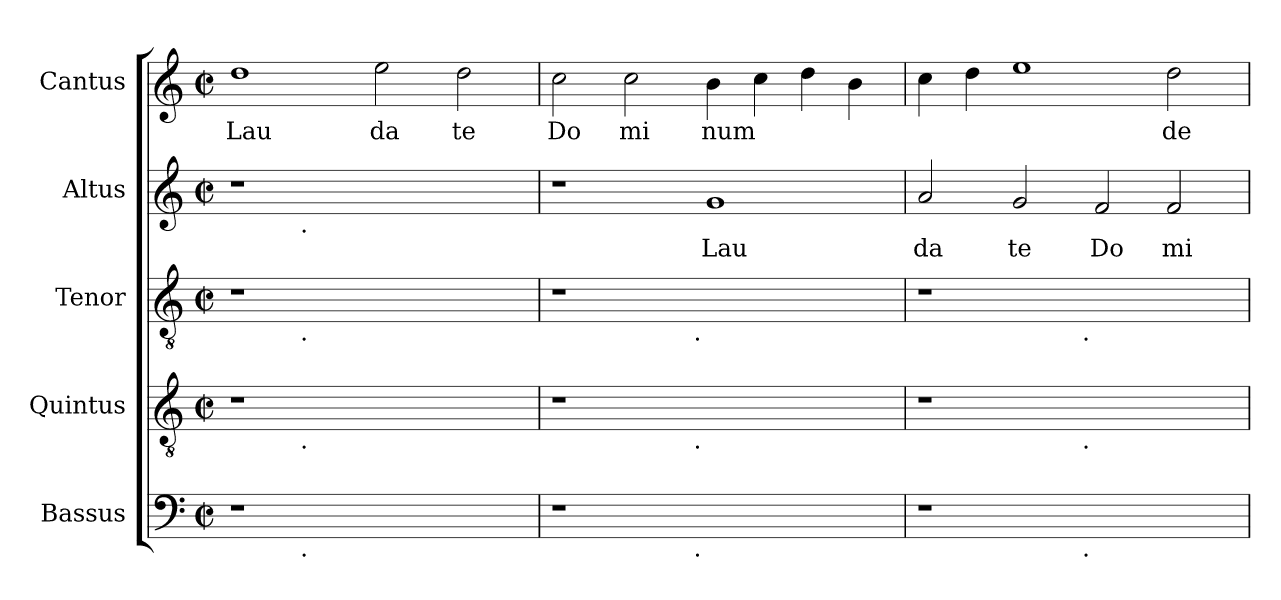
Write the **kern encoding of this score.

**kern	**kern	**kern	**kern	**text	**kern	**text
*part5	*part4	*part3	*part2	*part2	*part1	*part1
*staff5	*staff4	*staff3	*staff2	*staff2	*staff1	*staff1
*I"Bassus	*I"Quintus	*I"Tenor	*I"Altus	*	*I"Cantus	*
!!LO:PB:g=z
*stria5	*stria5	*stria5	*stria5	*	*stria5	*
*clefF4	*clefGv2	*clefGv2	*clefG2	*	*clefG2	*
*k[]	*k[]	*k[]	*k[]	*	*k[]	*
*C:	*C:	*C:	*C:	*	*C:	*
*M2/2	*M2/2	*M2/2	*M2/2	*	*M2/2	*
*met(c|)	*met(c|)	*met(c|)	*met(c|)	*	*met(c|)	*
=1	=1	=1	=1	=1	=1	=1
!	!	!	!	!	!	!LO:LY:b:cj
*^	*^	*^	*^	*	*	*
1r	4...ryy	1r	4...ryy	1r	4...ryy	1r	4...ryy	.	1dd	Lau
!	!	!	!	!	!	!	!LO:TX:b:t=.	!	!	!
!	!	!	!	!	!LO:TX:b:t=.	!	!	!	!	!
!	!	!	!LO:TX:b:t=.	!	!	!	!	!	!	!
!	!LO:TX:b:t=.	!	!	!	!	!	!	!	!	!
.	1ryy	.	1ryy	.	1ryy	.	1ryy	.	.	.
!	!	!	!	!	!	!	!	!	!	!LO:LY:b:cj
1ryy	.	1ryy	.	1ryy	.	1ryy	.	.	2ee\	da
.	2ryy	.	2ryy	.	2ryy	.	2ryy	.	.	.
!	!	!	!	!	!	!	!	!	!	!LO:LY:b:cj
.	.	.	.	.	.	.	.	.	2dd\	te
.	32ryy	.	32ryy	.	32ryy	.	32ryy	.	.	.
=2	=2	=2	=2	=2	=2	=2	=2	=2	=2	=2
!	!	!	!	!	!	!	!	!	!	!LO:LY:b:cj
*	*	*	*	*	*	*v	*v	*	*	*
1r	2ryy	1r	2ryy	1r	2ryy	1r	.	2cc\	Do
!	!	!	!	!	!	!	!	!	!LO:LY:b:cj
.	4...ryy	.	4...ryy	.	4...ryy	.	.	2cc\	mi
!	!	!	!	!	!LO:TX:b:t=.	!	!	!	!
!	!	!	!LO:TX:b:t=.	!	!	!	!	!	!
!	!LO:TX:b:t=.	!	!	!	!	!	!	!	!
.	1ryy	.	1ryy	.	1ryy	.	.	.	.
!	!	!	!	!	!	!	!LO:LY:b:cj	!	!LO:LY:b:cj
1ryy	.	1ryy	.	1ryy	.	1g	Lau	4b\	num
!	!	!	!	!	!	!	!	!	!LO:LY:b:cj
.	.	.	.	.	.	.	.	4cc\	.
!	!	!	!	!	!	!	!	!	!LO:LY:b:cj
.	.	.	.	.	.	.	.	4dd\	.
!	!	!	!	!	!	!	!	!	!LO:LY:b:cj
.	.	.	.	.	.	.	.	4b\	.
.	32ryy	.	32ryy	.	32ryy	.	.	.	.
=3	=3	=3	=3	=3	=3	=3	=3	=3	=3
!	!	!	!	!	!	!	!LO:LY:b:cj	!	!LO:LY:b:cj
1r	2ryy	1r	2ryy	1r	2ryy	2a/	da	4cc\	.
!	!	!	!	!	!	!	!	!	!LO:LY:b:cj
.	.	.	.	.	.	.	.	4dd\	.
!	!	!	!	!	!	!	!LO:LY:b:cj	!	!LO:LY:b:cj
.	4...ryy	.	4...ryy	.	4...ryy	2g/	te	1ee	.
!	!	!	!	!	!LO:TX:b:t=.	!	!	!	!
!	!	!	!LO:TX:b:t=.	!	!	!	!	!	!
!	!LO:TX:b:t=.	!	!	!	!	!	!	!	!
.	1ryy	.	1ryy	.	1ryy	.	.	.	.
!	!	!	!	!	!	!	!LO:LY:b:cj	!	!
1ryy	.	1ryy	.	1ryy	.	2f/	Do	.	.
!	!	!	!	!	!	!	!LO:LY:b:cj	!	!LO:LY:b:cj
.	.	.	.	.	.	2f/	mi	2dd\	de
.	32ryy	.	32ryy	.	32ryy	.	.	.	.
*v	*v	*	*	*v	*v	*	*	*	*
*	*v	*v	*	*	*	*	*
=	=	=	=	=	=	=
*-	*-	*-	*-	*-	*-	*-
